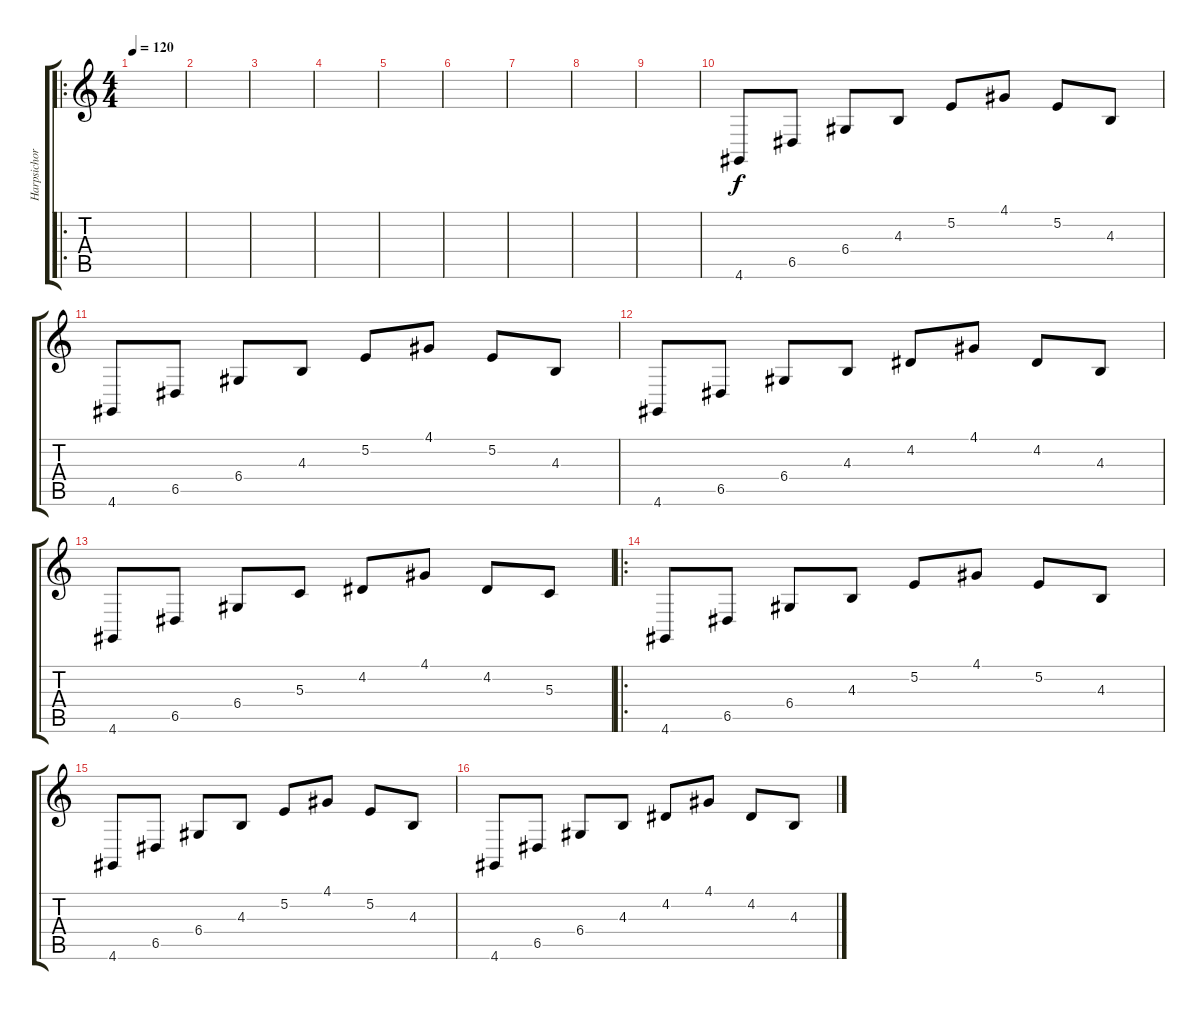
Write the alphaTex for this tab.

\track ("Harpsichord" "Harpsichor") {instrument harpsichord}
\staff {score tabs}
\tuning (E4 B3 G3 D3 A2 E2) {hide}
\ro
\ts (4 4)
\tempo 120
\clef g2
\ks c
|
|
|
|
|
|
|
|
|
4.6.8 6.5.8 6.4.8 4.3.8 5.2.8 4.1.8 5.2.8 4.3.8 |
4.6.8 6.5.8 6.4.8 4.3.8 5.2.8 4.1.8 5.2.8 4.3.8 |
4.6.8 6.5.8 6.4.8 4.3.8 4.2.8 4.1.8 4.2.8 4.3.8 |
4.6.8 6.5.8 6.4.8 5.3.8 4.2.8 4.1.8 4.2.8 5.3.8 |
\ro
4.6.8 6.5.8 6.4.8 4.3.8 5.2.8 4.1.8 5.2.8 4.3.8 |
4.6.8 6.5.8 6.4.8 4.3.8 5.2.8 4.1.8 5.2.8 4.3.8 |
4.6.8 6.5.8 6.4.8 4.3.8 4.2.8 4.1.8 4.2.8 4.3.8
